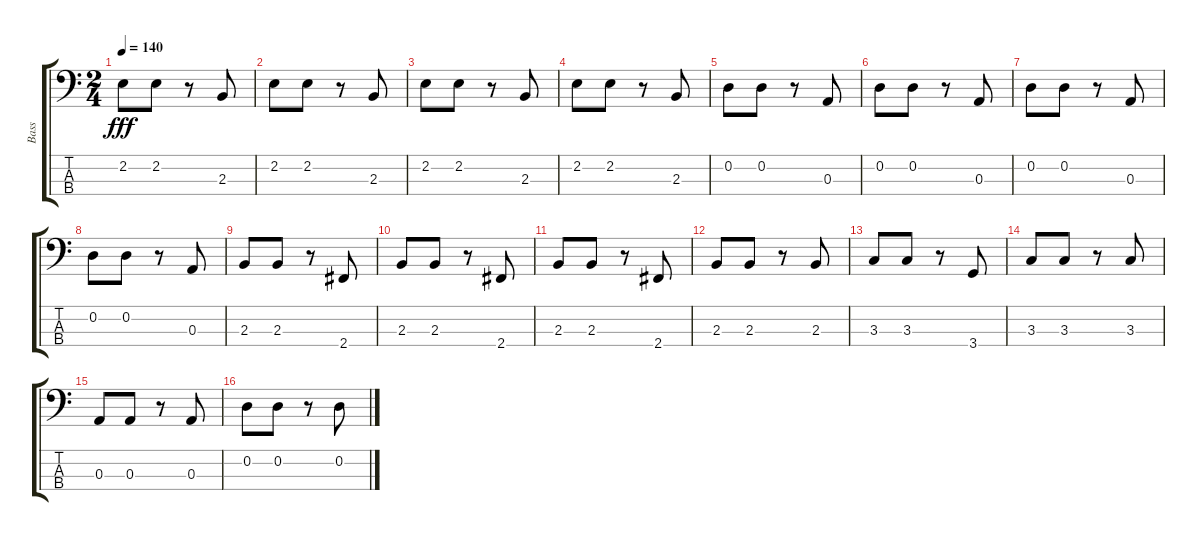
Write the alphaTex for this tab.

\track ("Bass" "Bass") {instrument electricbassfinger}
\staff {score tabs}
\tuning (G2 D2 A1 E1) {hide}
\ts (2 4)
\tempo 140
\clef f4
\ks c
2.2.8{dy fff balance 8 instrument electricbassfinger} 2.2.8 r.8 2.3.8 |
2.2.8 2.2.8 r.8 2.3.8 |
2.2.8 2.2.8 r.8 2.3.8 |
2.2.8 2.2.8 r.8 2.3.8 |
0.2.8 0.2.8 r.8 0.3.8 |
0.2.8 0.2.8 r.8 0.3.8 |
0.2.8 0.2.8 r.8 0.3.8 |
0.2.8 0.2.8 r.8 0.3.8 |
2.3.8 2.3.8 r.8 2.4.8 |
2.3.8 2.3.8 r.8 2.4.8 |
2.3.8 2.3.8 r.8 2.4.8 |
2.3.8 2.3.8 r.8 2.3.8 |
3.3.8 3.3.8 r.8 3.4.8 |
3.3.8 3.3.8 r.8 3.3.8 |
0.3.8 0.3.8 r.8 0.3.8 |
0.2.8 0.2.8 r.8 0.2.8
